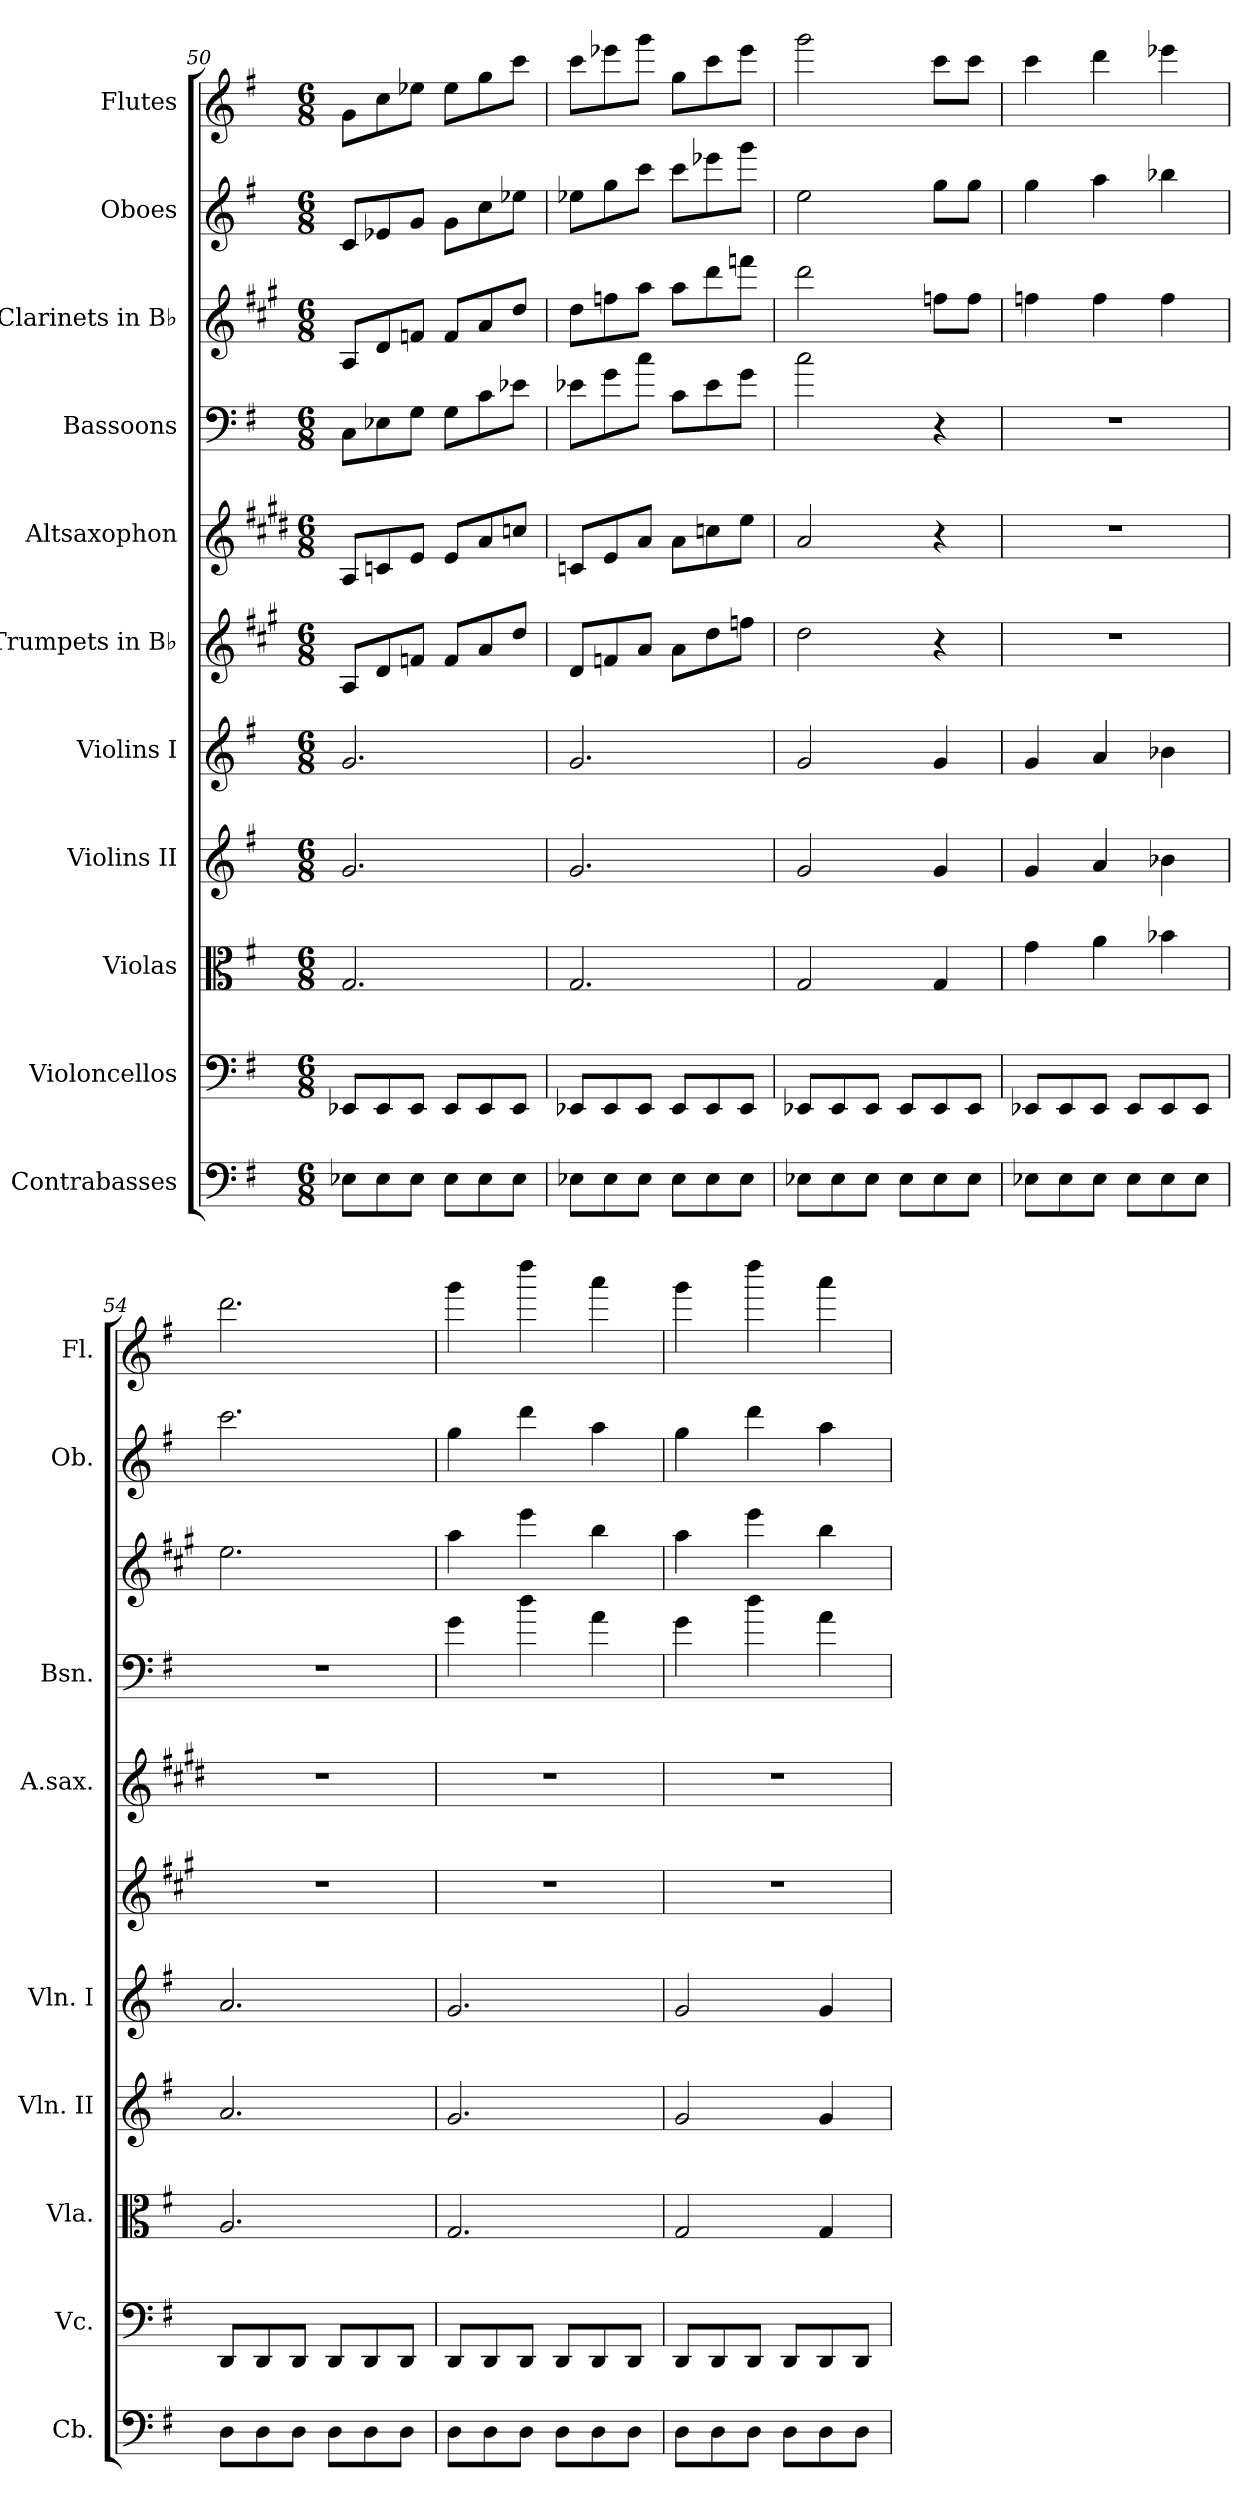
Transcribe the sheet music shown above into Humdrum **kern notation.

**kern	**kern	**kern	**kern	**kern	**kern	**kern	**kern	**kern	**kern	**kern
*part11	*part10	*part9	*part8	*part7	*part6	*part5	*part4	*part3	*part2	*part1
*staff11	*staff10	*staff9	*staff8	*staff7	*staff6	*staff5	*staff4	*staff3	*staff2	*staff1
*I"Contrabasses	*I"Violoncellos	*I"Violas	*I"Violins II	*I"Violins I	*I"Trumpets in B♭	*I"Altsaxophon	*I"Bassoons	*I"Clarinets in B♭	*I"Oboes	*I"Flutes
*I'Cb.	*I'Vc.	*I'Vla.	*I'Vln. II	*I'Vln. I	*	*I'A.sax.	*I'Bsn.	*	*I'Ob.	*I'Fl.
*clefF4	*clefF4	*clefC3	*clefG2	*clefG2	*clefG2	*clefG2	*clefF4	*clefG2	*clefG2	*clefG2
*ITrd7c12	*	*	*	*	*ITrd1c2	*ITrd5c9	*	*ITrd1c2	*	*
*k[f#]	*k[f#]	*k[f#]	*k[f#]	*k[f#]	*k[f#]	*k[f#]	*k[f#]	*k[f#]	*k[f#]	*k[f#]
*M6/8	*M6/8	*M6/8	*M6/8	*M6/8	*M6/8	*M6/8	*M6/8	*M6/8	*M6/8	*M6/8
=50	=50	=50	=50	=50	=50	=50	=50	=50	=50	=50
8EE-X\L	8EE-X/L	2.G/	2.g/	2.g/	8G/L	8C/L	8C\L	8G/L	8c/L	8g\L
8EE-\	8EE-/	.	.	.	8c/	8E-X/	8E-X\	8c/	8e-X/	8cc\
8EE-\J	8EE-/J	.	.	.	8e-X/J	8G/J	8G\J	8e-X/J	8g/J	8ee-X\J
8EE-\L	8EE-/L	.	.	.	8e-/L	8G/L	8G\L	8e-/L	8g\L	8ee-\L
8EE-\	8EE-/	.	.	.	8g/	8c/	8c\	8g/	8cc\	8gg\
8EE-\J	8EE-/J	.	.	.	8cc/J	8e-X/J	8e-X\J	8cc/J	8ee-X\J	8ccc\J
=51	=51	=51	=51	=51	=51	=51	=51	=51	=51	=51
8EE-X\L	8EE-X/L	2.G/	2.g/	2.g/	8c/L	8E-X/L	8e-X\L	8cc\L	8ee-X\L	8ccc\L
8EE-\	8EE-/	.	.	.	8e-X/	8G/	8g\	8ee-X\	8gg\	8eee-X\
8EE-\J	8EE-/J	.	.	.	8g/J	8c/J	8cc\J	8gg\J	8ccc\J	8ggg\J
8EE-\L	8EE-/L	.	.	.	8g\L	8c\L	8c\L	8gg\L	8ccc\L	8gg\L
8EE-\	8EE-/	.	.	.	8cc\	8e-X\	8e-\	8ccc\	8eee-X\	8ccc\
8EE-\J	8EE-/J	.	.	.	8ee-X\J	8g\J	8g\J	8eee-X\J	8ggg\J	8eee-\J
!!LO:PB:g=z
=52	=52	=52	=52	=52	=52	=52	=52	=52	=52	=52
8EE-X\L	8EE-X/L	2G/	2g/	2g/	2cc\	2c/	2cc\	2ccc\	2ee\	2ggg\
8EE-\	8EE-/	.	.	.	.	.	.	.	.	.
8EE-\J	8EE-/J	.	.	.	.	.	.	.	.	.
8EE-\L	8EE-/L	.	.	.	.	.	.	.	.	.
8EE-\	8EE-/	4G/	4g/	4g/	4r	4r	4r	8ee-X\L	8gg\L	8ccc\L
8EE-\J	8EE-/J	.	.	.	.	.	.	8ee-\J	8gg\J	8ccc\J
=53	=53	=53	=53	=53	=53	=53	=53	=53	=53	=53
8EE-X\L	8EE-X/L	4g\	4g/	4g/	2.r	2.r	2.r	4ee-X\	4gg\	4ccc\
8EE-\	8EE-/	.	.	.	.	.	.	.	.	.
8EE-\J	8EE-/J	4a\	4a/	4a/	.	.	.	4ee-\	4aa\	4ddd\
8EE-\L	8EE-/L	.	.	.	.	.	.	.	.	.
8EE-\	8EE-/	4b-X\	4b-X\	4b-X\	.	.	.	4ee-\	4bb-X\	4eee-X\
8EE-\J	8EE-/J	.	.	.	.	.	.	.	.	.
=54	=54	=54	=54	=54	=54	=54	=54	=54	=54	=54
8DD\L	8DD/L	2.A/	2.a/	2.a/	2.r	2.r	2.r	2.dd\	2.ccc\	2.ddd\
8DD\	8DD/	.	.	.	.	.	.	.	.	.
8DD\J	8DD/J	.	.	.	.	.	.	.	.	.
8DD\L	8DD/L	.	.	.	.	.	.	.	.	.
8DD\	8DD/	.	.	.	.	.	.	.	.	.
8DD\J	8DD/J	.	.	.	.	.	.	.	.	.
=55	=55	=55	=55	=55	=55	=55	=55	=55	=55	=55
8DD\L	8DD/L	2.G/	2.g/	2.g/	2.r	2.r	4g\	4gg\	4gg\	4ggg\
8DD\	8DD/	.	.	.	.	.	.	.	.	.
8DD\J	8DD/J	.	.	.	.	.	4dd\	4ddd\	4ddd\	4dddd\
8DD\L	8DD/L	.	.	.	.	.	.	.	.	.
8DD\	8DD/	.	.	.	.	.	4a\	4aa\	4aa\	4aaa\
8DD\J	8DD/J	.	.	.	.	.	.	.	.	.
=56	=56	=56	=56	=56	=56	=56	=56	=56	=56	=56
8DD\L	8DD/L	2G/	2g/	2g/	2.r	2.r	4g\	4gg\	4gg\	4ggg\
8DD\	8DD/	.	.	.	.	.	.	.	.	.
8DD\J	8DD/J	.	.	.	.	.	4dd\	4ddd\	4ddd\	4dddd\
8DD\L	8DD/L	.	.	.	.	.	.	.	.	.
8DD\	8DD/	4G/	4g/	4g/	.	.	4a\	4aa\	4aa\	4aaa\
8DD\J	8DD/J	.	.	.	.	.	.	.	.	.
=	=	=	=	=	=	=	=	=	=	=
*-	*-	*-	*-	*-	*-	*-	*-	*-	*-	*-
